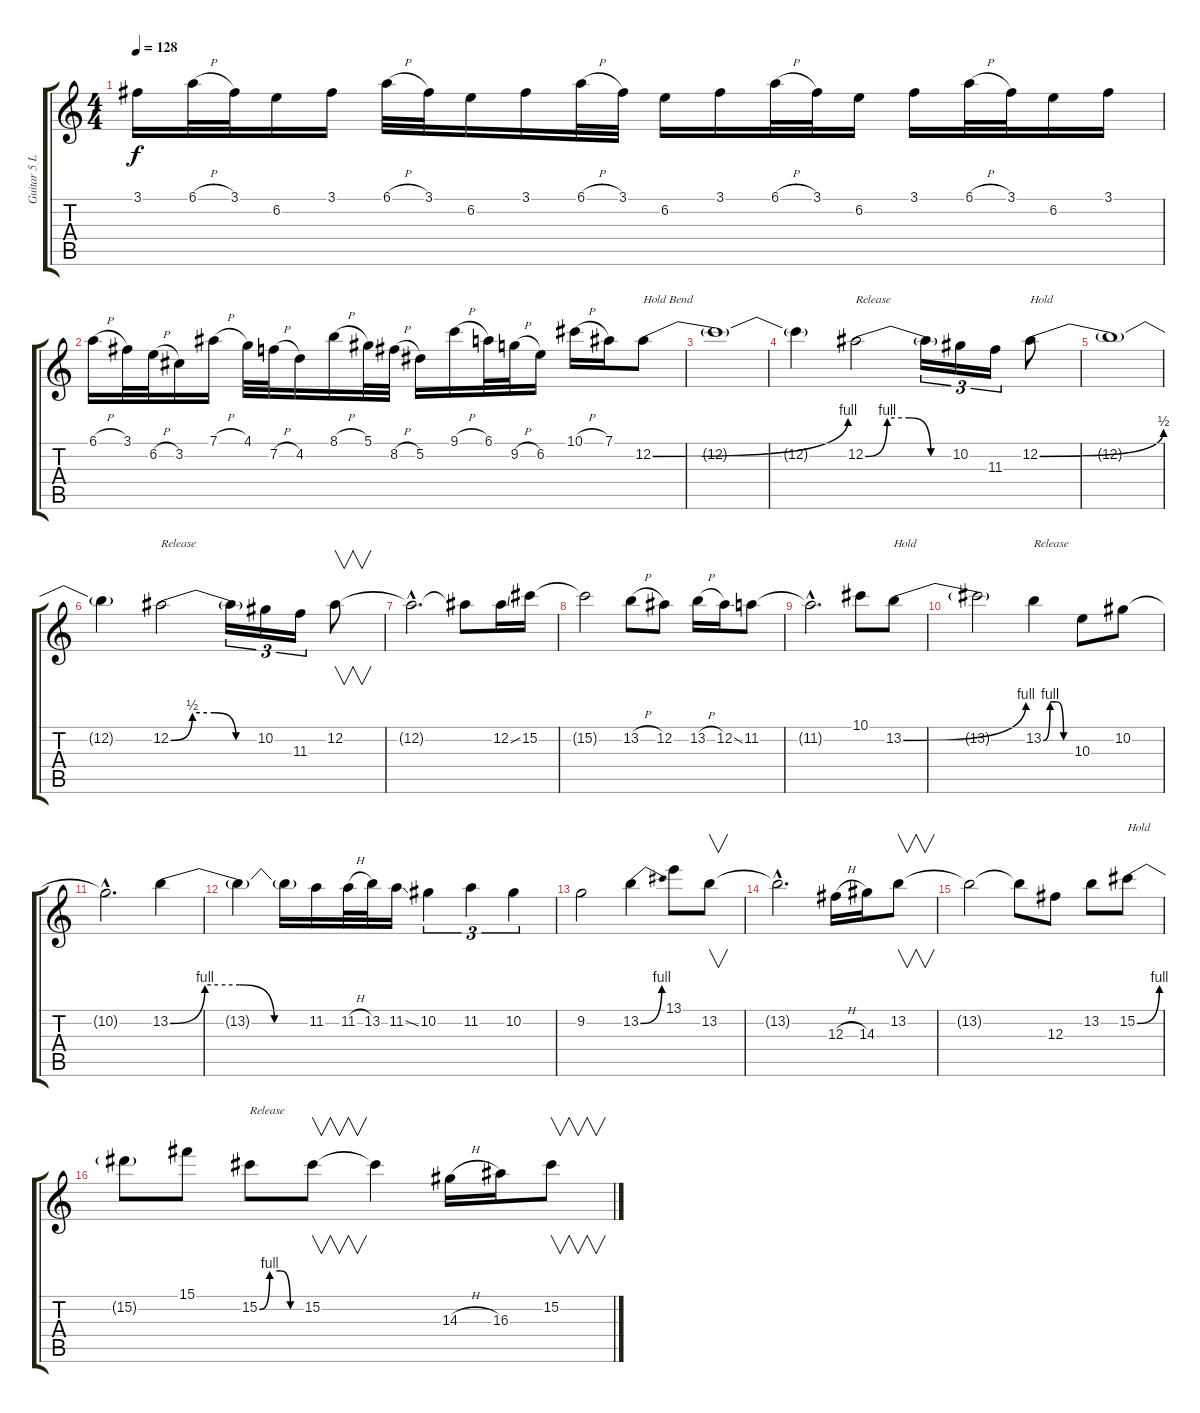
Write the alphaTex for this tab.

\track ("Guitar 5 Lead" "Guitar 5 L") {instrument overdrivenguitar}
\staff {score tabs}
\tuning (Eb4 Bb3 Gb3 Db3 Ab2 Eb2) {hide}
\ts (4 4)
\tempo 128
\clef g2
\ks c
3.1.16{dy f} 6.1{h}.32 3.1.32 6.2.16 3.1.16 6.1{h}.32 3.1.32 6.2.16 3.1.16 6.1{h}.32 3.1.32 6.2.16 3.1.16 6.1{h}.32 3.1.32 6.2.16 3.1.16 6.1{h}.32 3.1.32 6.2.16 3.1.16 |
6.1{h}.16 3.1.32 6.2{h}.32 3.2.16 7.1{h}.16 4.1.32 7.2{h}.32 4.2.16 8.1{h}.16 5.1.32 8.2{h}.32 5.2.16 9.1{h}.16 6.1.32 9.2{h}.32 6.2.16 10.1{h}.16 7.1.16 12.2{be (bend 0 0 60 4)}.8{txt "Hold Bend"} |
12.2{t}.1 |
12.2{t}.4 12.2{be (custom 0 0 15 4 30 4 45 0 60 0)}.2{txt "Release"} 12.2{t}.16{tu (3 2)} 10.2.16{tu (3 2)} 11.3.16{tu (3 2)} 12.2{be (bend 0 0 60 2)}.8{txt "Hold"} |
12.2{t}.1 |
12.2{t}.4 12.2{be (custom 0 0 15 2 30 2 45 0 60 0)}.2{txt "Release"} 12.2{t}.16{tu (3 2)} 10.2.16{tu (3 2)} 11.3.16{tu (3 2)} 12.2.8{v} |
12.2{hac t}.2{d} 12.2{t}.8 12.2{ss}.16 15.2.16 |
15.2{t}.2 13.2{h}.8 12.2.8 13.2{h}.16 12.2{ss}.16 11.2.8 |
11.2{hac t}.2{d} 10.1.8 13.2{be (bend 0 0 60 4)}.8{txt "Hold"} |
13.2{t}.2 13.2{be (custom 0 0 15 4 30 4 45 0 60 0)}.4{txt "Release"} 10.3.8 10.2.8 |
10.2{hac t}.2{d} 13.2{be (custom 0 0 15 4 30 4 45 0 60 0)}.4 |
13.2{t}.4 13.2{t}.16 11.2.16 11.2{h}.32 13.2.32 11.2{ss}.16 10.2.4{tu (3 2)} 11.2.4{tu (3 2)} 10.2.4{tu (3 2)} |
9.2.2 13.2{be (bend 0 0 60 4)}.4 13.1.8 13.2.8{v} |
13.2{hac t}.2{d} 12.3{h}.16 14.3.16 13.2.8{v} |
13.2{t}.2 13.2{t}.8 12.3.8 13.2.8 15.2{be (bend 0 0 60 4)}.8{txt "Hold"} |
15.2{t}.8 15.1.8 15.2{be (custom 0 0 15 4 30 4 45 0 60 0)}.8{txt "Release"} 15.2.8{v} 15.2{t}.4 14.3{h}.16 16.3.16 15.2.8{v}
